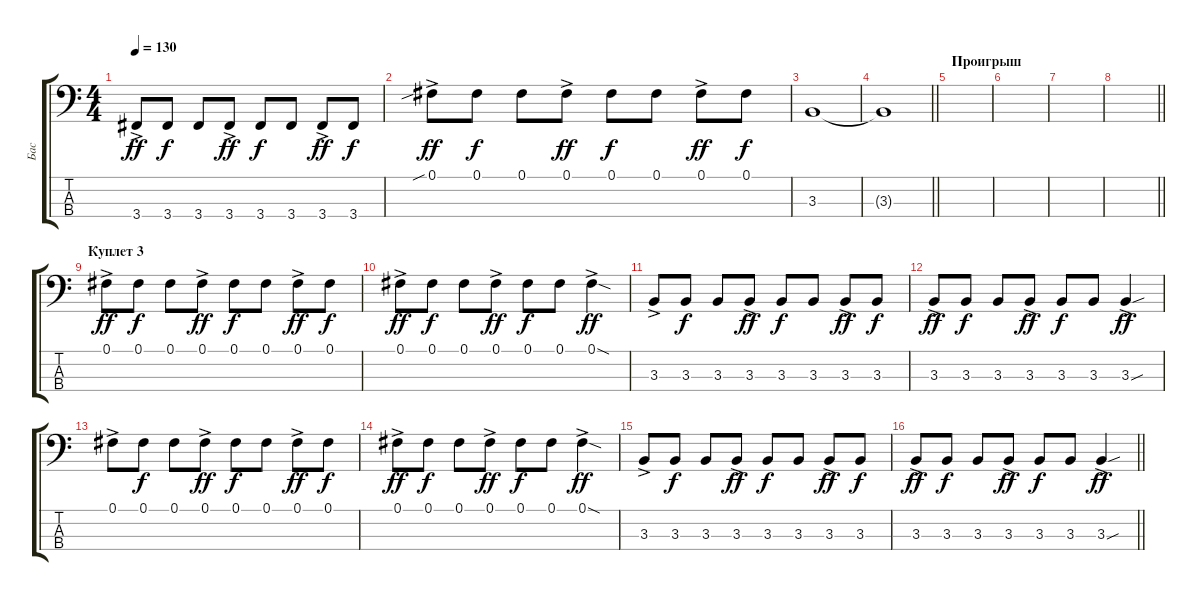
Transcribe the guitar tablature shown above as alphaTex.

\track ("Бас" "Бас") {instrument electricbassfinger}
\staff {score tabs}
\tuning (Gb2 Db2 Ab1 Eb1) {hide}
\ts (4 4)
\tempo 130
\clef f4
\ks c
3.4{ac}.8{dy ff} 3.4.8{dy f} 3.4.8 3.4{ac}.8{dy ff} 3.4.8{dy f} 3.4.8 3.4{ac}.8{dy ff} 3.4.8{dy f} |
0.1{sib ac}.8{dy ff} 0.1.8{dy f} 0.1.8 0.1{ac}.8{dy ff} 0.1.8{dy f} 0.1.8 0.1{ac}.8{dy ff} 0.1.8{dy f} |
3.3.1 |
\barLineRight lightlight
3.3{t}.1 |
\section ("" "Проигрыш")
|
|
|
\barLineRight lightlight
|
\section ("" "Куплет 3")
0.1{ac}.8{dy ff} 0.1.8{dy f} 0.1.8 0.1{ac}.8{dy ff} 0.1.8{dy f} 0.1.8 0.1{ac}.8{dy ff} 0.1.8{dy f} |
0.1{ac}.8{dy ff} 0.1.8{dy f} 0.1.8 0.1{ac}.8{dy ff} 0.1.8{dy f} 0.1.8 0.1{sod ac}.4{dy ff} |
3.3{ac}.8 3.3.8{dy f} 3.3.8 3.3{ac}.8{dy ff} 3.3.8{dy f} 3.3.8 3.3{ac}.8{dy ff} 3.3.8{dy f} |
3.3{ac}.8{dy ff} 3.3.8{dy f} 3.3.8 3.3{ac}.8{dy ff} 3.3.8{dy f} 3.3.8 3.3{sou ac}.4{dy ff} |
0.1{ac}.8 0.1.8{dy f} 0.1.8 0.1{ac}.8{dy ff} 0.1.8{dy f} 0.1.8 0.1{ac}.8{dy ff} 0.1.8{dy f} |
0.1{ac}.8{dy ff} 0.1.8{dy f} 0.1.8 0.1{ac}.8{dy ff} 0.1.8{dy f} 0.1.8 0.1{sod ac}.4{dy ff} |
3.3{ac}.8 3.3.8{dy f} 3.3.8 3.3{ac}.8{dy ff} 3.3.8{dy f} 3.3.8 3.3{ac}.8{dy ff} 3.3.8{dy f} |
\barLineRight lightlight
3.3{ac}.8{dy ff} 3.3.8{dy f} 3.3.8 3.3{ac}.8{dy ff} 3.3.8{dy f} 3.3.8 3.3{sou ac}.4{dy ff}
